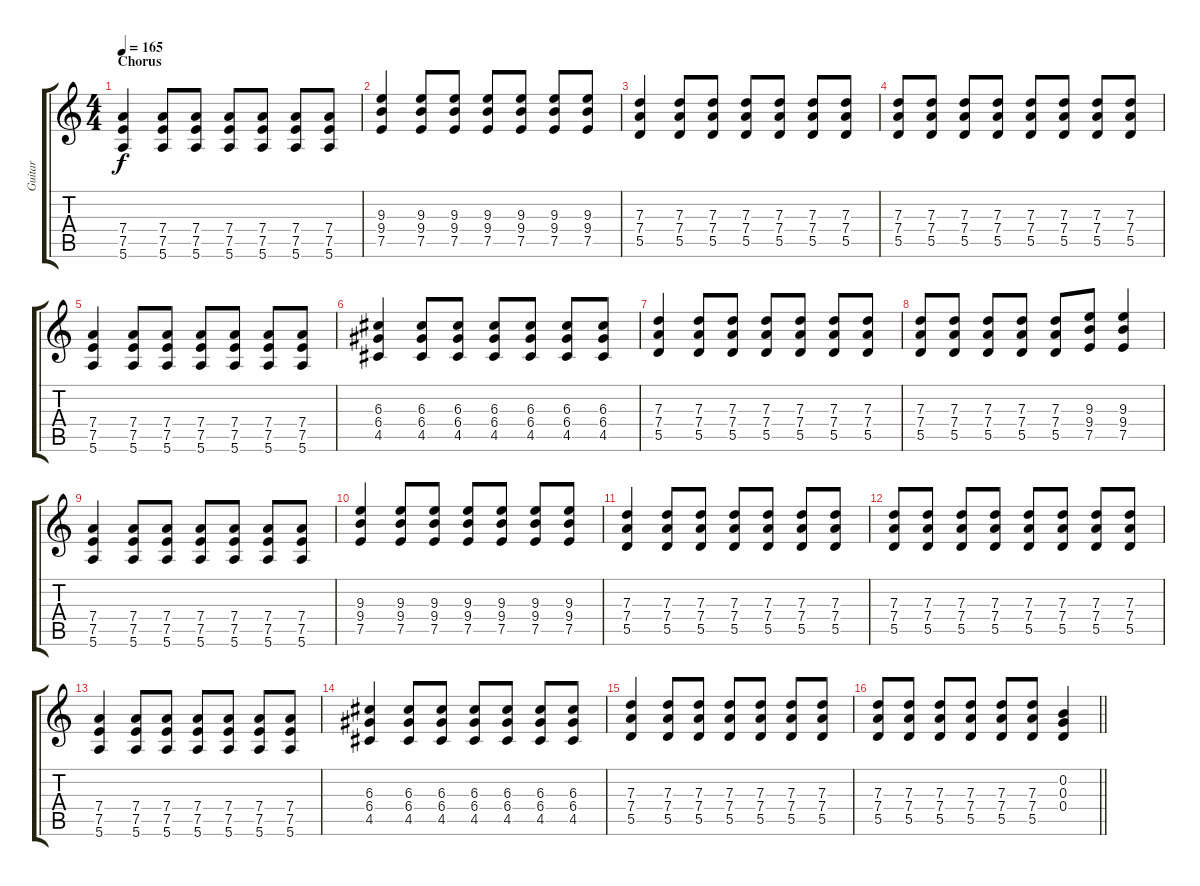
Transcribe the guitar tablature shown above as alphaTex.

\track ("Guitar" "Guitar") {instrument distortionguitar}
\staff {score tabs}
\tuning (E4 B3 G3 D3 A2 E2) {hide}
\ts (4 4)
\section ("" "Chorus")
\tempo 165
\clef g2
\ks c
(7.4 7.5 5.6).4{dy f} (7.4 7.5 5.6).8 (7.4 7.5 5.6).8 (7.4 7.5 5.6).8 (7.4 7.5 5.6).8 (7.4 7.5 5.6).8 (7.4 7.5 5.6).8 |
(9.3 9.4 7.5).4 (9.3 9.4 7.5).8 (9.3 9.4 7.5).8 (9.3 9.4 7.5).8 (9.3 9.4 7.5).8 (9.3 9.4 7.5).8 (9.3 9.4 7.5).8 |
(7.3 7.4 5.5).4 (7.3 7.4 5.5).8 (7.3 7.4 5.5).8 (7.3 7.4 5.5).8 (7.3 7.4 5.5).8 (7.3 7.4 5.5).8 (7.3 7.4 5.5).8 |
(7.3 7.4 5.5).8 (7.3 7.4 5.5).8 (7.3 7.4 5.5).8 (7.3 7.4 5.5).8 (7.3 7.4 5.5).8 (7.3 7.4 5.5).8 (7.3 7.4 5.5).8 (7.3 7.4 5.5).8 |
(7.4 7.5 5.6).4 (7.4 7.5 5.6).8 (7.4 7.5 5.6).8 (7.4 7.5 5.6).8 (7.4 7.5 5.6).8 (7.4 7.5 5.6).8 (7.4 7.5 5.6).8 |
(6.3 6.4 4.5).4 (6.3 6.4 4.5).8 (6.3 6.4 4.5).8 (6.3 6.4 4.5).8 (6.3 6.4 4.5).8 (6.3 6.4 4.5).8 (6.3 6.4 4.5).8 |
(7.3 7.4 5.5).4 (7.3 7.4 5.5).8 (7.3 7.4 5.5).8 (7.3 7.4 5.5).8 (7.3 7.4 5.5).8 (7.3 7.4 5.5).8 (7.3 7.4 5.5).8 |
(7.3 7.4 5.5).8 (7.3 7.4 5.5).8 (7.3 7.4 5.5).8 (7.3 7.4 5.5).8 (7.3 7.4 5.5).8 (9.3 9.4 7.5).8 (9.3 9.4 7.5).4 |
(7.4 7.5 5.6).4 (7.4 7.5 5.6).8 (7.4 7.5 5.6).8 (7.4 7.5 5.6).8 (7.4 7.5 5.6).8 (7.4 7.5 5.6).8 (7.4 7.5 5.6).8 |
(9.3 9.4 7.5).4 (9.3 9.4 7.5).8 (9.3 9.4 7.5).8 (9.3 9.4 7.5).8 (9.3 9.4 7.5).8 (9.3 9.4 7.5).8 (9.3 9.4 7.5).8 |
(7.3 7.4 5.5).4 (7.3 7.4 5.5).8 (7.3 7.4 5.5).8 (7.3 7.4 5.5).8 (7.3 7.4 5.5).8 (7.3 7.4 5.5).8 (7.3 7.4 5.5).8 |
(7.3 7.4 5.5).8 (7.3 7.4 5.5).8 (7.3 7.4 5.5).8 (7.3 7.4 5.5).8 (7.3 7.4 5.5).8 (7.3 7.4 5.5).8 (7.3 7.4 5.5).8 (7.3 7.4 5.5).8 |
(7.4 7.5 5.6).4 (7.4 7.5 5.6).8 (7.4 7.5 5.6).8 (7.4 7.5 5.6).8 (7.4 7.5 5.6).8 (7.4 7.5 5.6).8 (7.4 7.5 5.6).8 |
(6.3 6.4 4.5).4 (6.3 6.4 4.5).8 (6.3 6.4 4.5).8 (6.3 6.4 4.5).8 (6.3 6.4 4.5).8 (6.3 6.4 4.5).8 (6.3 6.4 4.5).8 |
(7.3 7.4 5.5).4 (7.3 7.4 5.5).8 (7.3 7.4 5.5).8 (7.3 7.4 5.5).8 (7.3 7.4 5.5).8 (7.3 7.4 5.5).8 (7.3 7.4 5.5).8 |
\barLineRight lightlight
(7.3 7.4 5.5).8 (7.3 7.4 5.5).8 (7.3 7.4 5.5).8 (7.3 7.4 5.5).8 (7.3 7.4 5.5).8 (7.3 7.4 5.5).8 (0.2 0.3 0.4).4
